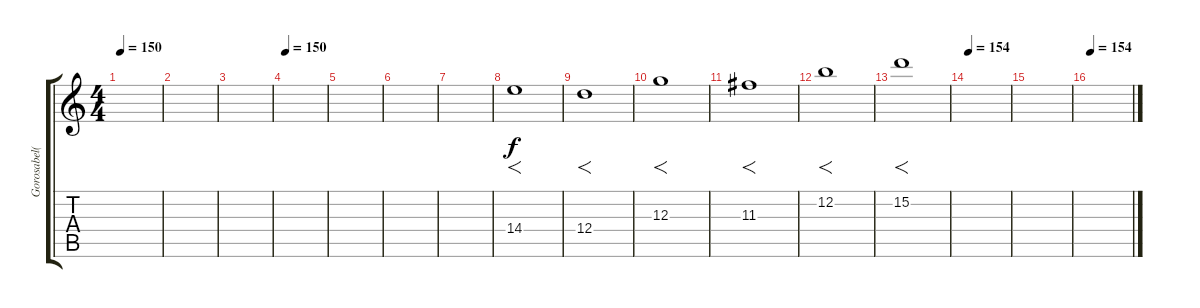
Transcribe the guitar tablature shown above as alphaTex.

\track ("Gorosabel(solo)" "Gorosabel(") {instrument distortionguitar}
\staff {score tabs}
\tuning (E4 B3 G3 D3 A2 E2) {hide}
\ts (4 4)
\tempo 150
\clef g2
\ks c
|
|
|
\tempo 150
|
|
|
|
14.4.1{f} |
12.4.1{f} |
12.3.1{f} |
11.3.1{f} |
12.2.1{f} |
15.2.1{f} |
\tempo 154
|
|
\tempo 154
